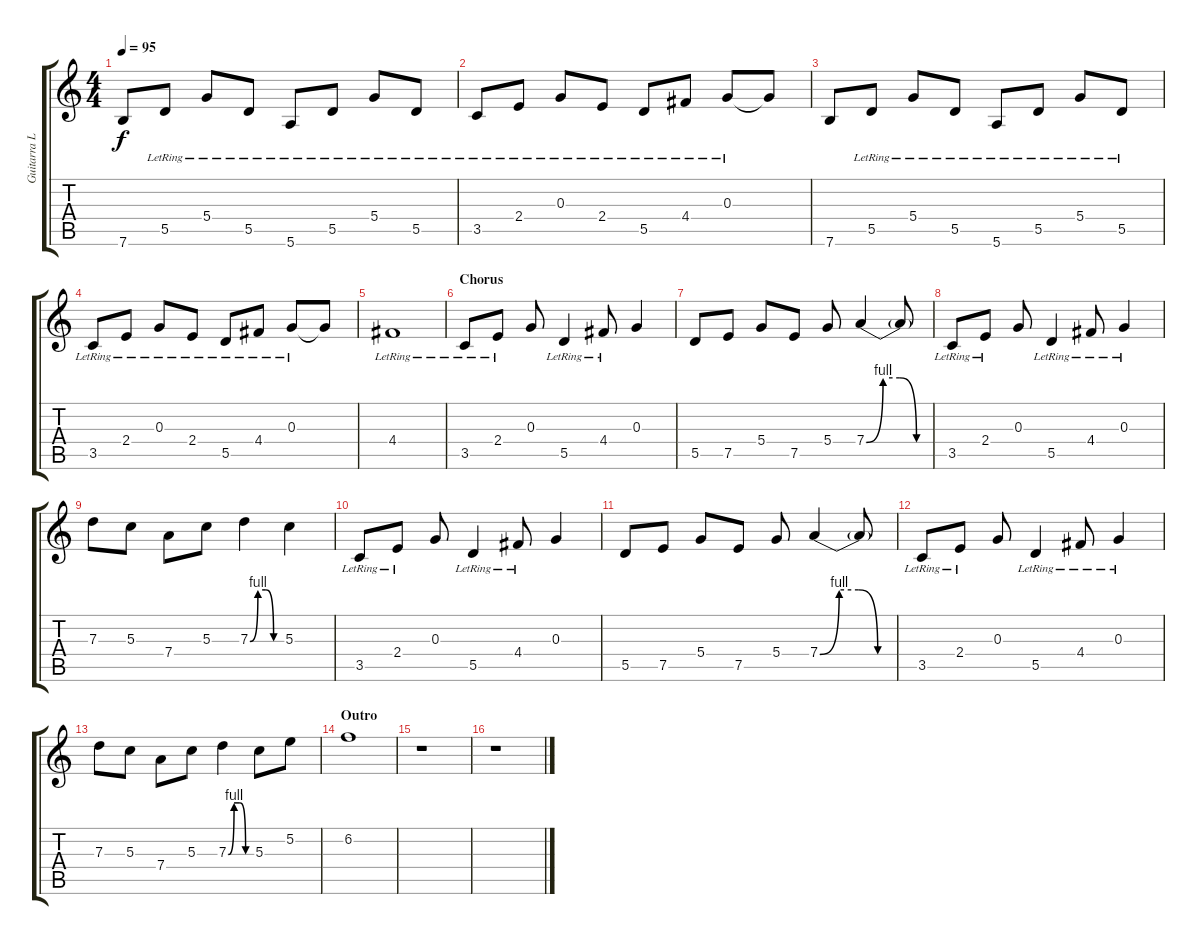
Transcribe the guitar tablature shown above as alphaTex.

\track ("Guitarra Limpa" "Guitarra L") {instrument electricguitarjazz}
\staff {score tabs}
\tuning (E4 B3 G3 D3 A2 E2) {hide}
\ts (4 4)
\tempo 95
\clef g2
\ks c
7.6.8{dy f} 5.5{lr}.8 5.4{lr}.8 5.5{lr}.8 5.6{lr}.8 5.5{lr}.8 5.4{lr}.8 5.5{lr}.8 |
3.5{lr}.8 2.4{lr}.8 0.3{lr}.8 2.4{lr}.8 5.5{lr}.8 4.4{lr}.8 0.3{lr}.8 0.3{t}.8 |
7.6.8 5.5{lr}.8 5.4{lr}.8 5.5{lr}.8 5.6{lr}.8 5.5{lr}.8 5.4{lr}.8 5.5{lr}.8 |
3.5{lr}.8 2.4{lr}.8 0.3{lr}.8 2.4{lr}.8 5.5{lr}.8 4.4{lr}.8 0.3{lr}.8 0.3{t}.8 |
4.4{lr}.1 |
\section ("" "Chorus")
3.5{lr}.8 2.4{lr}.8 0.3.8 5.5{lr}.4 4.4{lr}.8 0.3.4 |
5.5.8 7.5.8 5.4.8 7.5.8 5.4.8 7.4{be (custom 0 0 15 4 30 4 45 0 60 0)}.4 7.4{t}.8 |
3.5{lr}.8 2.4{lr}.8 0.3.8 5.5{lr}.4 4.4{lr}.8 0.3{lr}.4 |
7.3.8 5.3.8 7.4.8 5.3.8 7.3{be (custom 0 0 15 4 30 4 45 0 60 0)}.4 5.3.4 |
3.5{lr}.8 2.4{lr}.8 0.3.8 5.5{lr}.4 4.4{lr}.8 0.3.4 |
5.5.8 7.5.8 5.4.8 7.5.8 5.4.8 7.4{be (custom 0 0 15 4 30 4 45 0 60 0)}.4 7.4{t}.8 |
3.5{lr}.8 2.4{lr}.8 0.3.8 5.5{lr}.4 4.4{lr}.8 0.3{lr}.4 |
7.3.8 5.3.8 7.4.8 5.3.8 7.3{be (custom 0 0 15 4 30 4 45 0 60 0)}.4 5.3.8 5.2.8 |
\section ("" "Outro")
6.2.1{volume 9} |
r.1 |
r.1
